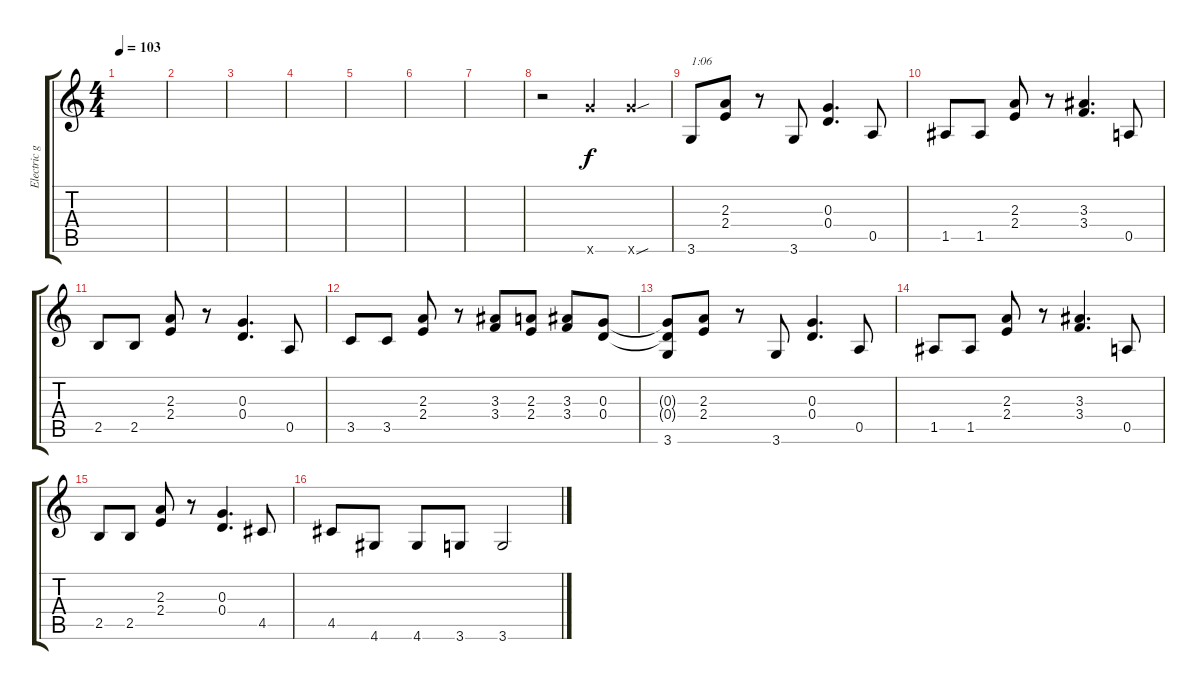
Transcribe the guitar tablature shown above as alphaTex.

\track ("Electric guitar" "Electric g") {instrument overdrivenguitar}
\staff {score tabs}
\tuning (E4 B3 G3 D3 A2 E2) {hide}
\ts (4 4)
\tempo 103
\clef g2
\ks c
|
|
|
|
|
|
|
r.2 15.6{x}.4 15.6{sou x}.4 |
3.6.8{txt "1:06"} (2.3 2.4).8 r.8 3.6.8 (0.3 0.4).4{d} 0.5.8 |
1.5.8 1.5.8 (2.3 2.4).8 r.8 (3.3 3.4).4{d} 0.5.8 |
2.5.8 2.5.8 (2.3 2.4).8 r.8 (0.3 0.4).4{d} 0.5.8 |
3.5.8 3.5.8 (2.3 2.4).8 r.8 (3.3 3.4).8 (2.3 2.4).8 (3.3 3.4).8 (0.3 0.4).8 |
(0.3{t} 0.4{t} 3.6).8 (2.3 2.4).8 r.8 3.6.8 (0.3 0.4).4{d} 0.5.8 |
1.5.8 1.5.8 (2.3 2.4).8 r.8 (3.3 3.4).4{d} 0.5.8 |
2.5.8 2.5.8 (2.3 2.4).8 r.8 (0.3 0.4).4{d} 4.5.8 |
4.5.8 4.6.8 4.6.8 3.6.8 3.6.2
